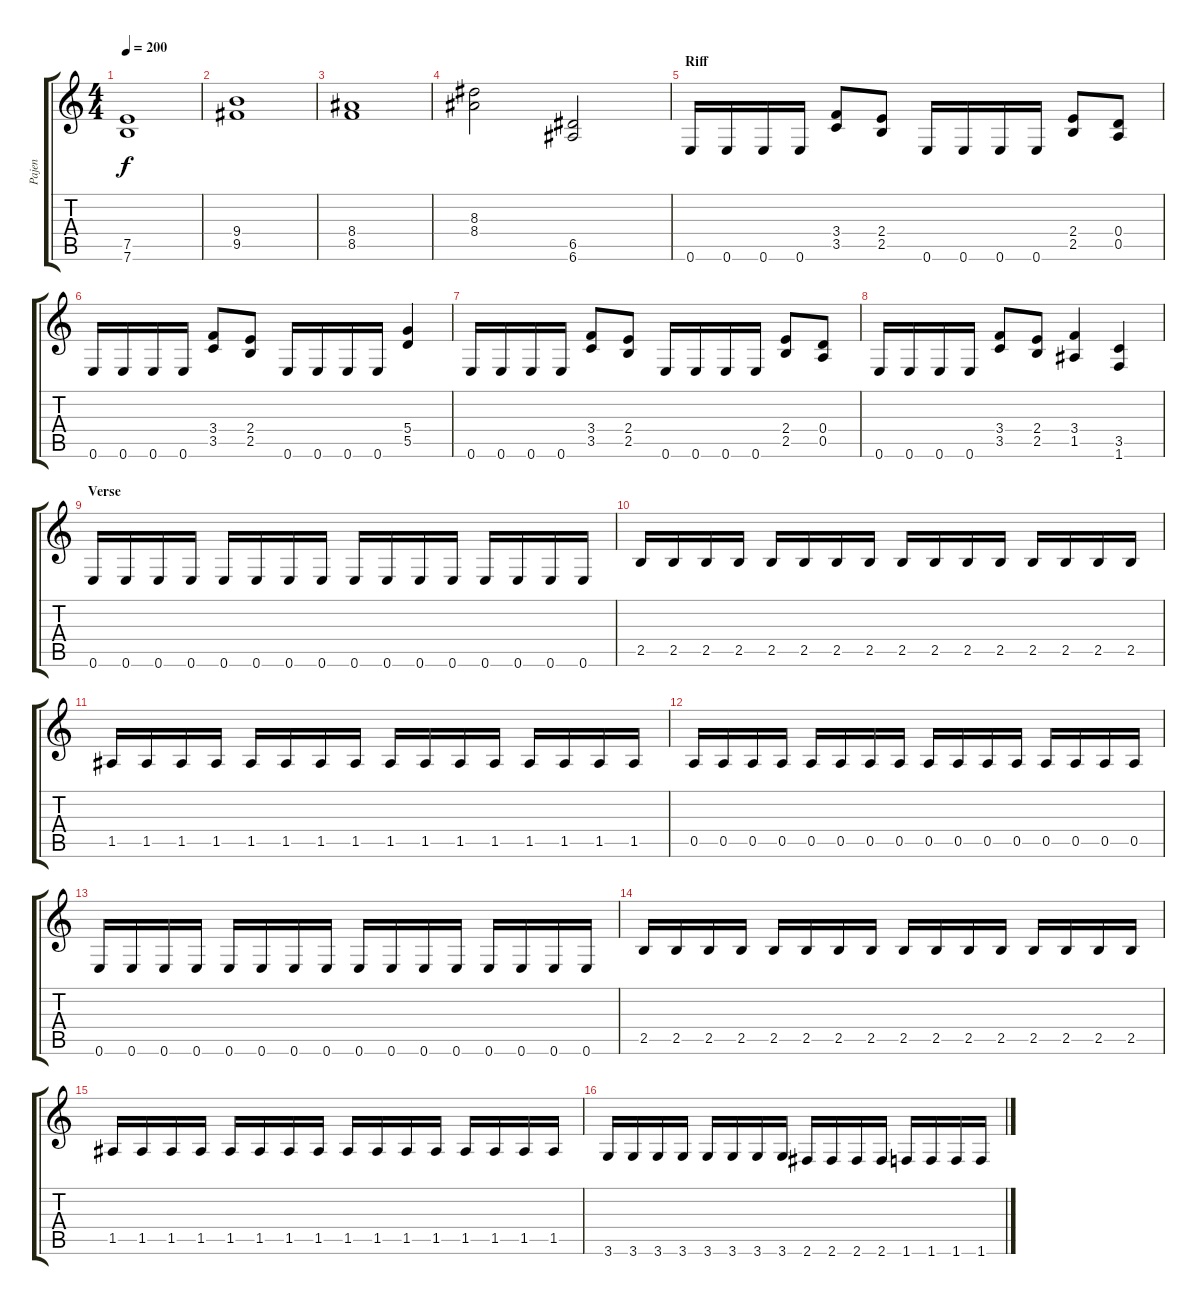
\track ("Pajen" "Pajen") {instrument distortionguitar}
\staff {score tabs}
\tuning (E4 B3 G3 D3 A2 E2) {hide}
\ts (4 4)
\tempo 200
\clef g2
\ks c
(7.5 7.6).1{dy f} |
(9.4 9.5).1 |
(8.4 8.5).1 |
(8.3 8.4).2 (6.5 6.6).2 |
\section ("" "Riff")
0.6.16 0.6.16 0.6.16 0.6.16 (3.4 3.5).8 (2.4 2.5).8 0.6.16 0.6.16 0.6.16 0.6.16 (2.4 2.5).8 (0.4 0.5).8 |
0.6.16 0.6.16 0.6.16 0.6.16 (3.4 3.5).8 (2.4 2.5).8 0.6.16 0.6.16 0.6.16 0.6.16 (5.4 5.5).4 |
0.6.16 0.6.16 0.6.16 0.6.16 (3.4 3.5).8 (2.4 2.5).8 0.6.16 0.6.16 0.6.16 0.6.16 (2.4 2.5).8 (0.4 0.5).8 |
0.6.16 0.6.16 0.6.16 0.6.16 (3.4 3.5).8 (2.4 2.5).8 (3.4 1.5).4 (3.5 1.6).4 |
\section ("" "Verse")
0.6.16 0.6.16 0.6.16 0.6.16 0.6.16 0.6.16 0.6.16 0.6.16 0.6.16 0.6.16 0.6.16 0.6.16 0.6.16 0.6.16 0.6.16 0.6.16 |
2.5.16 2.5.16 2.5.16 2.5.16 2.5.16 2.5.16 2.5.16 2.5.16 2.5.16 2.5.16 2.5.16 2.5.16 2.5.16 2.5.16 2.5.16 2.5.16 |
1.5.16 1.5.16 1.5.16 1.5.16 1.5.16 1.5.16 1.5.16 1.5.16 1.5.16 1.5.16 1.5.16 1.5.16 1.5.16 1.5.16 1.5.16 1.5.16 |
0.5.16 0.5.16 0.5.16 0.5.16 0.5.16 0.5.16 0.5.16 0.5.16 0.5.16 0.5.16 0.5.16 0.5.16 0.5.16 0.5.16 0.5.16 0.5.16 |
0.6.16 0.6.16 0.6.16 0.6.16 0.6.16 0.6.16 0.6.16 0.6.16 0.6.16 0.6.16 0.6.16 0.6.16 0.6.16 0.6.16 0.6.16 0.6.16 |
2.5.16 2.5.16 2.5.16 2.5.16 2.5.16 2.5.16 2.5.16 2.5.16 2.5.16 2.5.16 2.5.16 2.5.16 2.5.16 2.5.16 2.5.16 2.5.16 |
1.5.16 1.5.16 1.5.16 1.5.16 1.5.16 1.5.16 1.5.16 1.5.16 1.5.16 1.5.16 1.5.16 1.5.16 1.5.16 1.5.16 1.5.16 1.5.16 |
3.6.16 3.6.16 3.6.16 3.6.16 3.6.16 3.6.16 3.6.16 3.6.16 2.6.16 2.6.16 2.6.16 2.6.16 1.6.16 1.6.16 1.6.16 1.6.16
